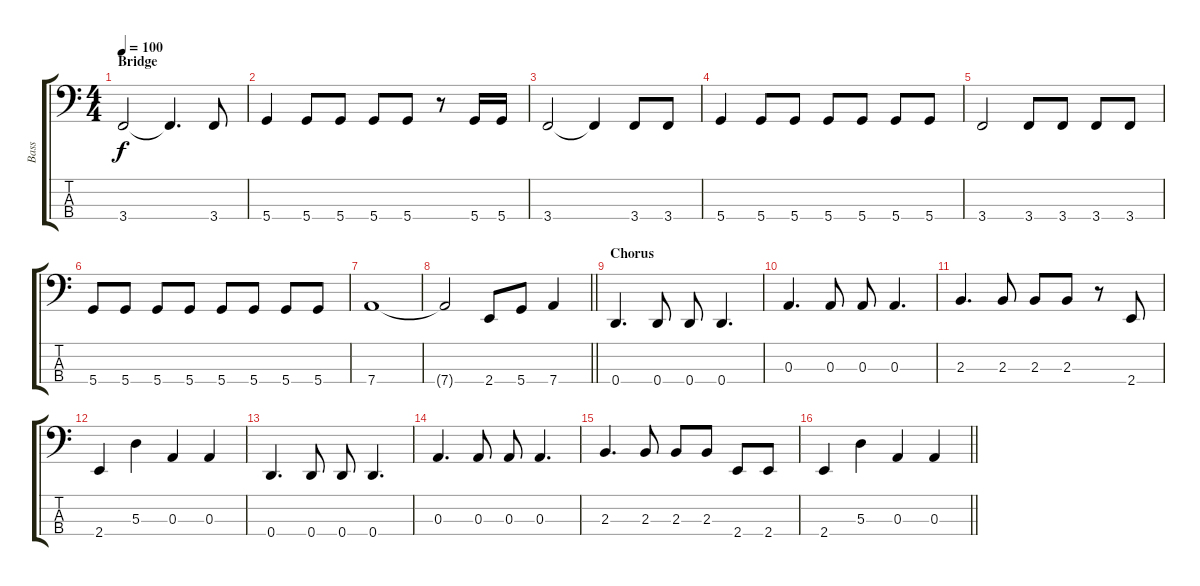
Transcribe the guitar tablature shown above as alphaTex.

\track ("Bass" "Bass") {instrument synthbass1}
\staff {score tabs}
\tuning (G2 D2 A1 D1) {hide}
\ts (4 4)
\section ("" "Bridge")
\tempo 100
\clef f4
\ks c
3.4.2{dy f} 3.4{t}.4{d} 3.4.8 |
5.4.4 5.4.8 5.4.8 5.4.8 5.4.8 r.8 5.4.16 5.4.16 |
3.4.2 3.4{t}.4 3.4.8 3.4.8 |
5.4.4 5.4.8 5.4.8 5.4.8 5.4.8 5.4.8 5.4.8 |
3.4.2 3.4.8 3.4.8 3.4.8 3.4.8 |
5.4.8 5.4.8 5.4.8 5.4.8 5.4.8 5.4.8 5.4.8 5.4.8 |
7.4.1 |
\barLineRight lightlight
7.4{t}.2 2.4.8 5.4.8 7.4.4 |
\section ("" "Chorus")
0.4.4{d} 0.4.8 0.4.8 0.4.4{d} |
0.3.4{d} 0.3.8 0.3.8 0.3.4{d} |
2.3.4{d} 2.3.8 2.3.8 2.3.8 r.8 2.4.8 |
2.4.4 5.3.4 0.3.4 0.3.4 |
0.4.4{d} 0.4.8 0.4.8 0.4.4{d} |
0.3.4{d} 0.3.8 0.3.8 0.3.4{d} |
2.3.4{d} 2.3.8 2.3.8 2.3.8 2.4.8 2.4.8 |
\barLineRight lightlight
2.4.4 5.3.4 0.3.4 0.3.4
